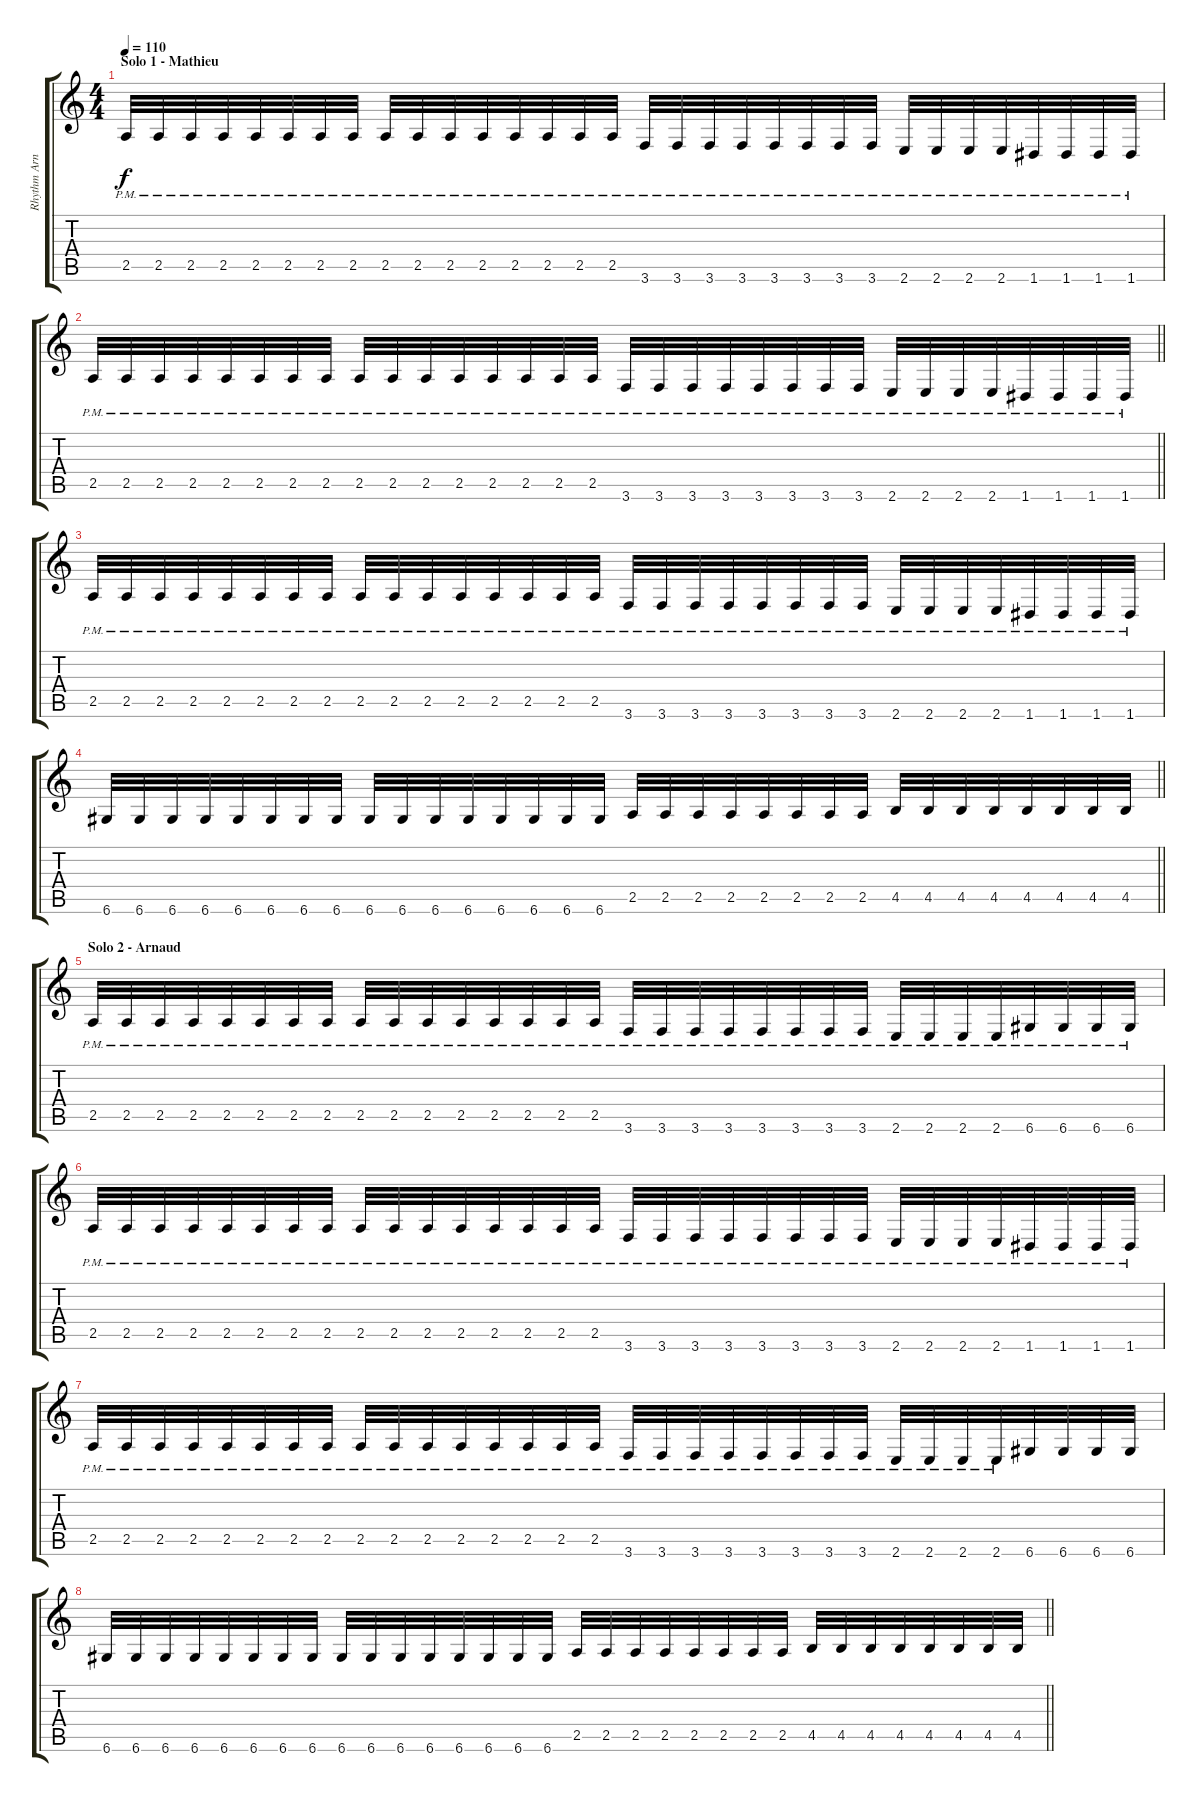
\track ("Rhythm Arnaud Pontacq" "Rhythm Arn") {instrument distortionguitar}
\staff {score tabs}
\tuning (D4 A3 F3 C3 G2 D2) {hide}
\ts (4 4)
\section ("" "Solo 1 - Mathieu")
\tempo 110
\clef g2
\ks c
2.5{pm}.32{dy f} 2.5{pm}.32 2.5{pm}.32 2.5{pm}.32 2.5{pm}.32 2.5{pm}.32 2.5{pm}.32 2.5{pm}.32 2.5{pm}.32 2.5{pm}.32 2.5{pm}.32 2.5{pm}.32 2.5{pm}.32 2.5{pm}.32 2.5{pm}.32 2.5{pm}.32 3.6{pm}.32 3.6{pm}.32 3.6{pm}.32 3.6{pm}.32 3.6{pm}.32 3.6{pm}.32 3.6{pm}.32 3.6{pm}.32 2.6{pm}.32 2.6{pm}.32 2.6{pm}.32 2.6{pm}.32 1.6{pm}.32 1.6{pm}.32 1.6{pm}.32 1.6{pm}.32 |
\barLineRight lightlight
2.5{pm}.32 2.5{pm}.32 2.5{pm}.32 2.5{pm}.32 2.5{pm}.32 2.5{pm}.32 2.5{pm}.32 2.5{pm}.32 2.5{pm}.32 2.5{pm}.32 2.5{pm}.32 2.5{pm}.32 2.5{pm}.32 2.5{pm}.32 2.5{pm}.32 2.5{pm}.32 3.6{pm}.32 3.6{pm}.32 3.6{pm}.32 3.6{pm}.32 3.6{pm}.32 3.6{pm}.32 3.6{pm}.32 3.6{pm}.32 2.6{pm}.32 2.6{pm}.32 2.6{pm}.32 2.6{pm}.32 1.6{pm}.32 1.6{pm}.32 1.6{pm}.32 1.6{pm}.32 |
2.5{pm}.32 2.5{pm}.32 2.5{pm}.32 2.5{pm}.32 2.5{pm}.32 2.5{pm}.32 2.5{pm}.32 2.5{pm}.32 2.5{pm}.32 2.5{pm}.32 2.5{pm}.32 2.5{pm}.32 2.5{pm}.32 2.5{pm}.32 2.5{pm}.32 2.5{pm}.32 3.6{pm}.32 3.6{pm}.32 3.6{pm}.32 3.6{pm}.32 3.6{pm}.32 3.6{pm}.32 3.6{pm}.32 3.6{pm}.32 2.6{pm}.32 2.6{pm}.32 2.6{pm}.32 2.6{pm}.32 1.6{pm}.32 1.6{pm}.32 1.6{pm}.32 1.6{pm}.32 |
\barLineRight lightlight
6.6.32 6.6.32 6.6.32 6.6.32 6.6.32 6.6.32 6.6.32 6.6.32 6.6.32 6.6.32 6.6.32 6.6.32 6.6.32 6.6.32 6.6.32 6.6.32 2.5.32 2.5.32 2.5.32 2.5.32 2.5.32 2.5.32 2.5.32 2.5.32 4.5.32 4.5.32 4.5.32 4.5.32 4.5.32 4.5.32 4.5.32 4.5.32 |
\section ("" "Solo 2 - Arnaud")
2.5{pm}.32 2.5{pm}.32 2.5{pm}.32 2.5{pm}.32 2.5{pm}.32 2.5{pm}.32 2.5{pm}.32 2.5{pm}.32 2.5{pm}.32 2.5{pm}.32 2.5{pm}.32 2.5{pm}.32 2.5{pm}.32 2.5{pm}.32 2.5{pm}.32 2.5{pm}.32 3.6{pm}.32 3.6{pm}.32 3.6{pm}.32 3.6{pm}.32 3.6{pm}.32 3.6{pm}.32 3.6{pm}.32 3.6{pm}.32 2.6{pm}.32 2.6{pm}.32 2.6{pm}.32 2.6{pm}.32 6.6{pm}.32 6.6{pm}.32 6.6{pm}.32 6.6{pm}.32 |
2.5{pm}.32 2.5{pm}.32 2.5{pm}.32 2.5{pm}.32 2.5{pm}.32 2.5{pm}.32 2.5{pm}.32 2.5{pm}.32 2.5{pm}.32 2.5{pm}.32 2.5{pm}.32 2.5{pm}.32 2.5{pm}.32 2.5{pm}.32 2.5{pm}.32 2.5{pm}.32 3.6{pm}.32 3.6{pm}.32 3.6{pm}.32 3.6{pm}.32 3.6{pm}.32 3.6{pm}.32 3.6{pm}.32 3.6{pm}.32 2.6{pm}.32 2.6{pm}.32 2.6{pm}.32 2.6{pm}.32 1.6{pm}.32 1.6{pm}.32 1.6{pm}.32 1.6{pm}.32 |
2.5{pm}.32 2.5{pm}.32 2.5{pm}.32 2.5{pm}.32 2.5{pm}.32 2.5{pm}.32 2.5{pm}.32 2.5{pm}.32 2.5{pm}.32 2.5{pm}.32 2.5{pm}.32 2.5{pm}.32 2.5{pm}.32 2.5{pm}.32 2.5{pm}.32 2.5{pm}.32 3.6{pm}.32 3.6{pm}.32 3.6{pm}.32 3.6{pm}.32 3.6{pm}.32 3.6{pm}.32 3.6{pm}.32 3.6{pm}.32 2.6{pm}.32 2.6{pm}.32 2.6{pm}.32 2.6{pm}.32 6.6.32 6.6.32 6.6.32 6.6.32 |
\barLineRight lightlight
6.6.32 6.6.32 6.6.32 6.6.32 6.6.32 6.6.32 6.6.32 6.6.32 6.6.32 6.6.32 6.6.32 6.6.32 6.6.32 6.6.32 6.6.32 6.6.32 2.5.32 2.5.32 2.5.32 2.5.32 2.5.32 2.5.32 2.5.32 2.5.32 4.5.32 4.5.32 4.5.32 4.5.32 4.5.32 4.5.32 4.5.32 4.5.32
